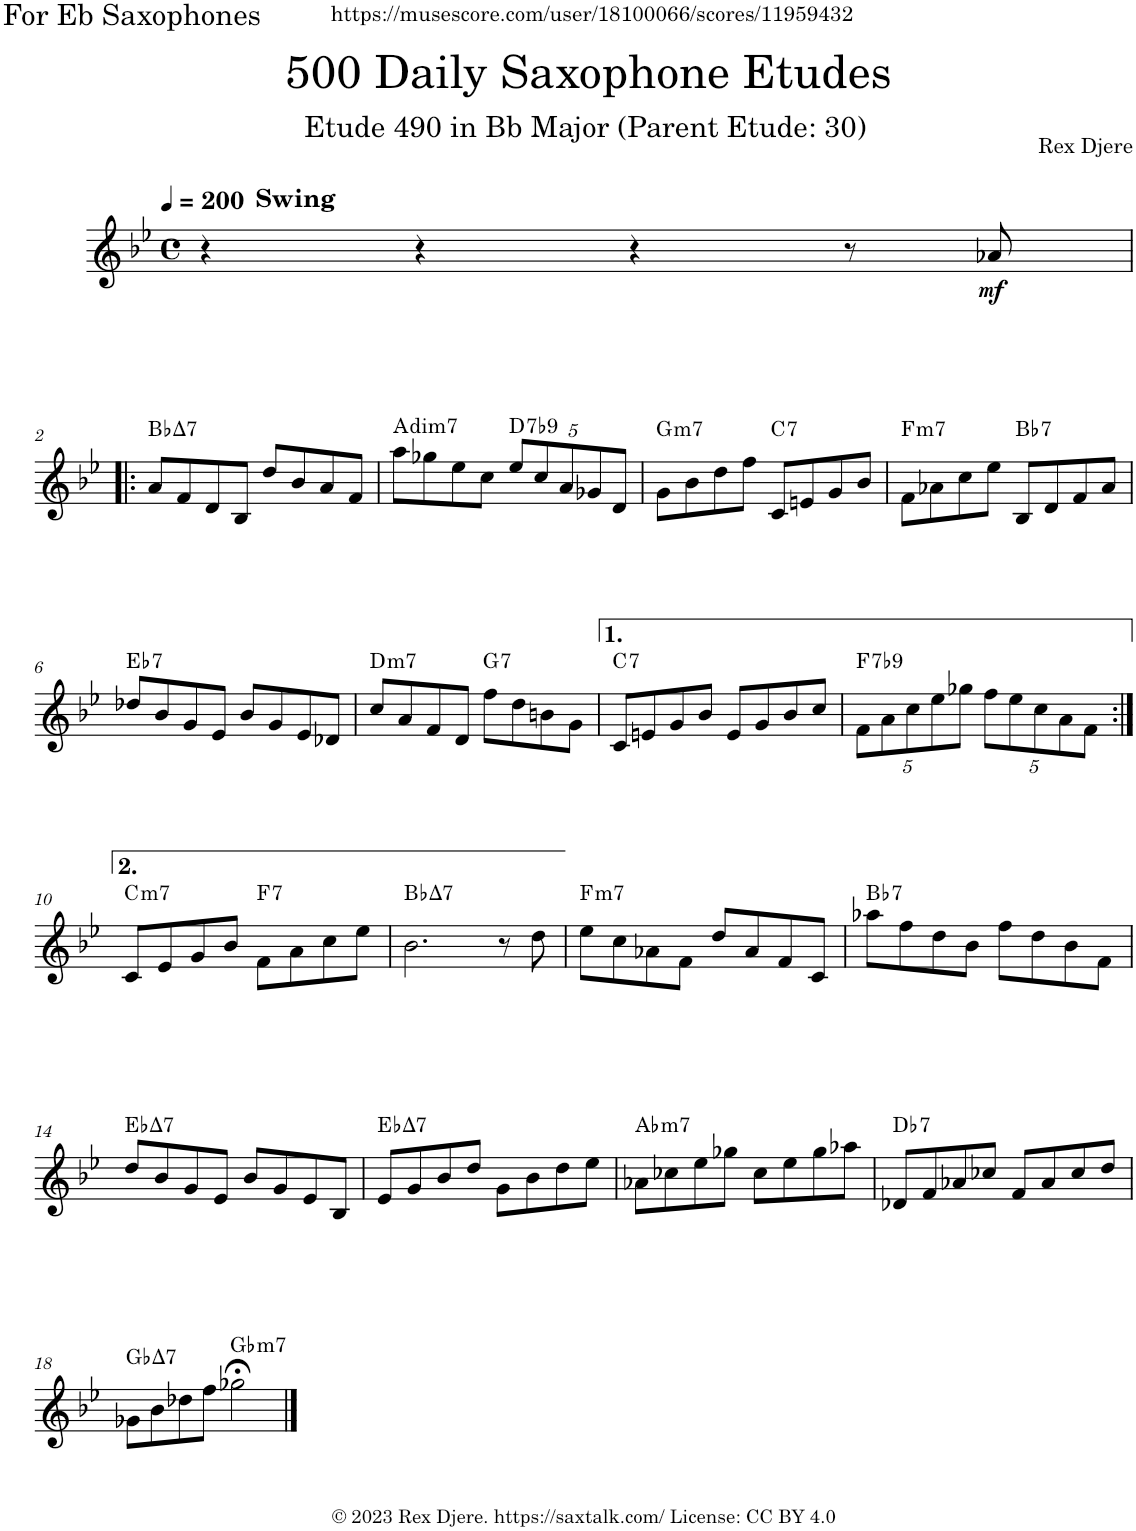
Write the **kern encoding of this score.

**kern	**dynam	**harte
*part1	*part1	*part1
*staff1	*staff1	*
*I"Alto Saxophone	*	*
*I'A. Sax.	*	*
*clefG2	*	*
*Trd5c9	*	*
*k[b-e-]	*	*
*M4/4	*	*
*met(c)	*	*
*MM200	*	*
=1	=1	=1
!LO:TX:a:B:t=Swing	!	!
4r	.	.
4r	.	.
4r	.	.
8r	.	.
!	!LO:DY:b	!
8a-X/	mf	.
!!LO:LB:g=z
=2!|:	=2!|:	=2!|:
!	!	!LO:H:kt=7
8a/L	.	Bb:maj7
8f/	.	.
8d/	.	.
8B-/J	.	.
8dd/L	.	.
8b-/	.	.
8a/	.	.
8f/J	.	.
=3	=3	=3
!	!	!LO:H:kt=dim7
8aa\L	.	A:dim7
8gg-X\	.	.
8ee-\	.	.
8cc\J	.	.
*Xbrackettup	*	*
!	!	!LO:H:kt=7
10ee-/L	.	D:7(b9)
10cc/	.	.
10a/	.	.
10g-X/	.	.
10d/J	.	.
=4	=4	=4
!	!	!LO:H:kt=m7
8g\L	.	G:min7
8b-\	.	.
8dd\	.	.
8ff\J	.	.
!	!	!LO:H:kt=7
8c/L	.	C:7
8en/	.	.
8g/	.	.
8b-/J	.	.
=5	=5	=5
!	!	!LO:H:kt=m7
8f\L	.	F:min7
8a-X\	.	.
8cc\	.	.
8ee-\J	.	.
!	!	!LO:H:kt=7
8B-/L	.	Bb:7
8d/	.	.
8f/	.	.
8a-/J	.	.
!!LO:LB:g=z
=6	=6	=6
!	!	!LO:H:kt=7
8dd-X/L	.	Eb:7
8b-/	.	.
8g/	.	.
8e-/J	.	.
8b-/L	.	.
8g/	.	.
8e-/	.	.
8d-X/J	.	.
=7	=7	=7
!	!	!LO:H:kt=m7
8cc/L	.	D:min7
8a/	.	.
8f/	.	.
8d/J	.	.
!	!	!LO:H:kt=7
8ff\L	.	G:7
8dd\	.	.
8bn\	.	.
8g\J	.	.
=8	=8	=8
!	!	!LO:H:kt=7
8c/L	.	C:7
8en/	.	.
8g/	.	.
8b-/J	.	.
8e/L	.	.
8g/	.	.
8b-/	.	.
8cc/J	.	.
=9	=9	=9
!	!	!LO:H:kt=7
10f\L	.	F:7(b9)
10a\	.	.
10cc\	.	.
10ee-\	.	.
10gg-X\J	.	.
10ff\L	.	.
10ee-\	.	.
10cc\	.	.
10a\	.	.
10f\J	.	.
!!LO:LB:g=z
=10:|!	=10:|!	=10:|!
!	!	!LO:H:kt=m7
8c/L	.	C:min7
8e-/	.	.
8g/	.	.
8b-/J	.	.
!	!	!LO:H:kt=7
8f\L	.	F:7
8a\	.	.
8cc\	.	.
8ee-\J	.	.
=11	=11	=11
!	!	!LO:H:kt=7
2.b-\	.	Bb:maj7
8r	.	.
8dd\	.	.
=12	=12	=12
!	!	!LO:H:kt=m7
8ee-\L	.	F:min7
8cc\	.	.
8a-X\	.	.
8f\J	.	.
8dd/L	.	.
8a-/	.	.
8f/	.	.
8c/J	.	.
=13	=13	=13
!	!	!LO:H:kt=7
8aa-X\L	.	Bb:7
8ff\	.	.
8dd\	.	.
8b-\J	.	.
8ff\L	.	.
8dd\	.	.
8b-\	.	.
8f\J	.	.
!!LO:LB:g=z
=14	=14	=14
!	!	!LO:H:kt=7
8dd/L	.	Eb:maj7
8b-/	.	.
8g/	.	.
8e-/J	.	.
8b-/L	.	.
8g/	.	.
8e-/	.	.
8B-/J	.	.
=15	=15	=15
!	!	!LO:H:kt=7
8e-/L	.	Eb:maj7
8g/	.	.
8b-/	.	.
8dd/J	.	.
8g\L	.	.
8b-\	.	.
8dd\	.	.
8ee-\J	.	.
=16	=16	=16
!	!	!LO:H:kt=m7
8a-X\L	.	Ab:min7
8cc-X\	.	.
8ee-\	.	.
8gg-X\J	.	.
8cc-\L	.	.
8ee-\	.	.
8gg-\	.	.
8aa-X\J	.	.
=17	=17	=17
!	!	!LO:H:kt=7
8d-X/L	.	Db:7
8f/	.	.
8a-X/	.	.
8cc-X/J	.	.
8f/L	.	.
8a-/	.	.
8cc-/	.	.
8dd/J	.	.
!!LO:LB:g=z
=18	=18	=18
!	!	!LO:H:kt=7
8g-X\L	.	Gb:maj7
8b-\	.	.
8dd-X\	.	.
8ff\J	.	.
!	!	!LO:H:kt=m7
2gg-X;<\	.	Gb:min7
==	==	==
*-	*-	*-
